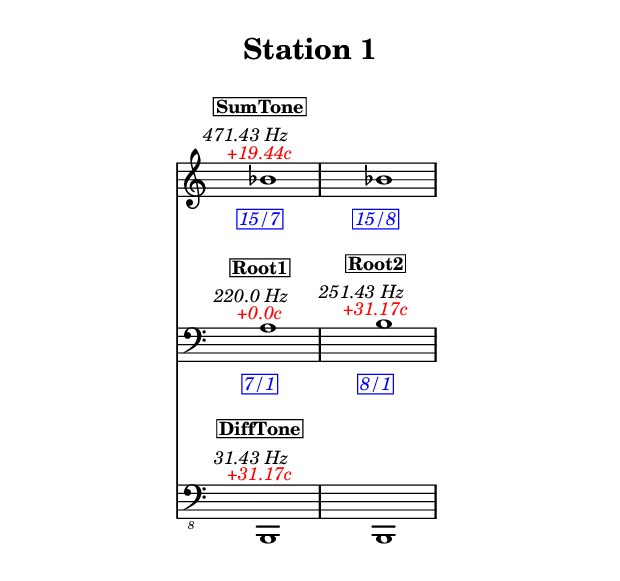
\version "2.20.0"
\language "english"

#(set-default-paper-size "a6" 'portrait)
#(set-global-staff-size 16)

\header {
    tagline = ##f
    title = \markup {
        \pad-around
            #3
            "Station 1"
        }
}

\layout {
    indent = #25
}

\paper {
    systems-per-page = 1
}

\score {
    \new Score
    <<
        \new Staff
        \with
        {
            \remove Time_signature_engraver
        }
        {
            \clef "treble"
            bf'1
            - \tweak color #red
            ^ \markup {
                \halign
                    #0
                    \italic
                        {
                            +19.44c
                        }
                }
            ^ \markup {
                \halign
                    #1
                    \italic
                        {
                            471.43
                            Hz
                        }
                }
            ^ \markup {
                \pad-around
                    #1
                    \box
                        \vcenter
                            \halign
                                #0
                                \bold
                                    {
                                        SumTone
                                    }
                }
            - \tweak color #blue
            _ \markup {
                \pad-around
                    #1
                    \box
                        \halign
                            #0
                            \italic
                                {
                                    15/7
                                }
                }
            \override Score.NonMusicalPaperColumn.padding = #5
            \clef "treble"
            bf'1
            - \tweak color #blue
            _ \markup {
                \pad-around
                    #1
                    \box
                        \halign
                            #0
                            \italic
                                {
                                    15/8
                                }
                }
        }
        \new Staff
        \with
        {
            \remove Time_signature_engraver
        }
        {
            \clef "bass"
            a1
            - \tweak color #red
            ^ \markup {
                \halign
                    #0
                    \italic
                        {
                            +0.0c
                        }
                }
            ^ \markup {
                \halign
                    #1
                    \italic
                        {
                            220.0
                            Hz
                        }
                }
            ^ \markup {
                \pad-around
                    #1
                    \box
                        \vcenter
                            \halign
                                #0
                                \bold
                                    {
                                        Root1
                                    }
                }
            - \tweak color #blue
            _ \markup {
                \pad-around
                    #1
                    \box
                        \halign
                            #0
                            \italic
                                {
                                    7/1
                                }
                }
            \clef "bass"
            b1
            - \tweak color #red
            ^ \markup {
                \halign
                    #0
                    \italic
                        {
                            +31.17c
                        }
                }
            ^ \markup {
                \halign
                    #1
                    \italic
                        {
                            251.43
                            Hz
                        }
                }
            ^ \markup {
                \pad-around
                    #1
                    \box
                        \vcenter
                            \halign
                                #0
                                \bold
                                    {
                                        Root2
                                    }
                }
            - \tweak color #blue
            _ \markup {
                \pad-around
                    #1
                    \box
                        \halign
                            #0
                            \italic
                                {
                                    8/1
                                }
                }
        }
        \new Staff
        \with
        {
            \remove Time_signature_engraver
        }
        {
            \clef "bass_8"
            b,,,1
            - \tweak color #red
            ^ \markup {
                \halign
                    #0
                    \italic
                        {
                            +31.17c
                        }
                }
            ^ \markup {
                \halign
                    #1
                    \italic
                        {
                            31.43
                            Hz
                        }
                }
            ^ \markup {
                \pad-around
                    #1
                    \box
                        \vcenter
                            \halign
                                #0
                                \bold
                                    {
                                        DiffTone
                                    }
                }
            \clef "bass_8"
            b,,,1
        }
    >>
}